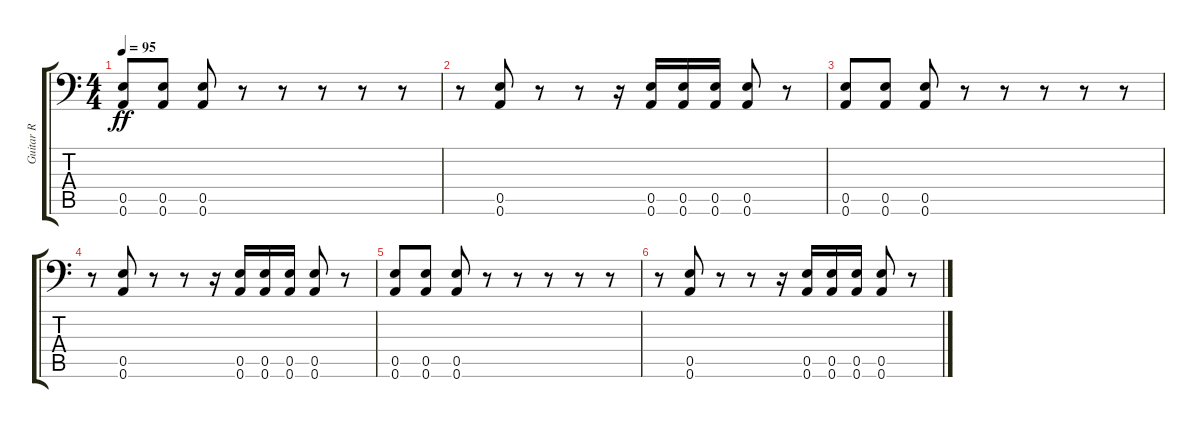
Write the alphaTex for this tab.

\track ("Guitar R" "Guitar R") {instrument distortionguitar}
\staff {score tabs}
\tuning (B3 Gb3 D3 A2 E2 A1) {hide}
\ts (4 4)
\tempo 95
\clef f4
\ks c
(0.5 0.6).8{dy ff} (0.5 0.6).8 (0.5 0.6).8 r.8 r.8 r.8 r.8 r.8 |
r.8 (0.5 0.6).8 r.8 r.8 r.16 (0.5 0.6).16 (0.5 0.6).16 (0.5 0.6).16 (0.5 0.6).8 r.8 |
(0.5 0.6).8 (0.5 0.6).8 (0.5 0.6).8 r.8 r.8 r.8 r.8 r.8 |
r.8 (0.5 0.6).8 r.8 r.8 r.16 (0.5 0.6).16 (0.5 0.6).16 (0.5 0.6).16 (0.5 0.6).8 r.8 |
(0.5 0.6).8 (0.5 0.6).8 (0.5 0.6).8 r.8 r.8 r.8 r.8 r.8 |
r.8 (0.5 0.6).8 r.8 r.8 r.16 (0.5 0.6).16 (0.5 0.6).16 (0.5 0.6).16 (0.5 0.6).8 r.8
